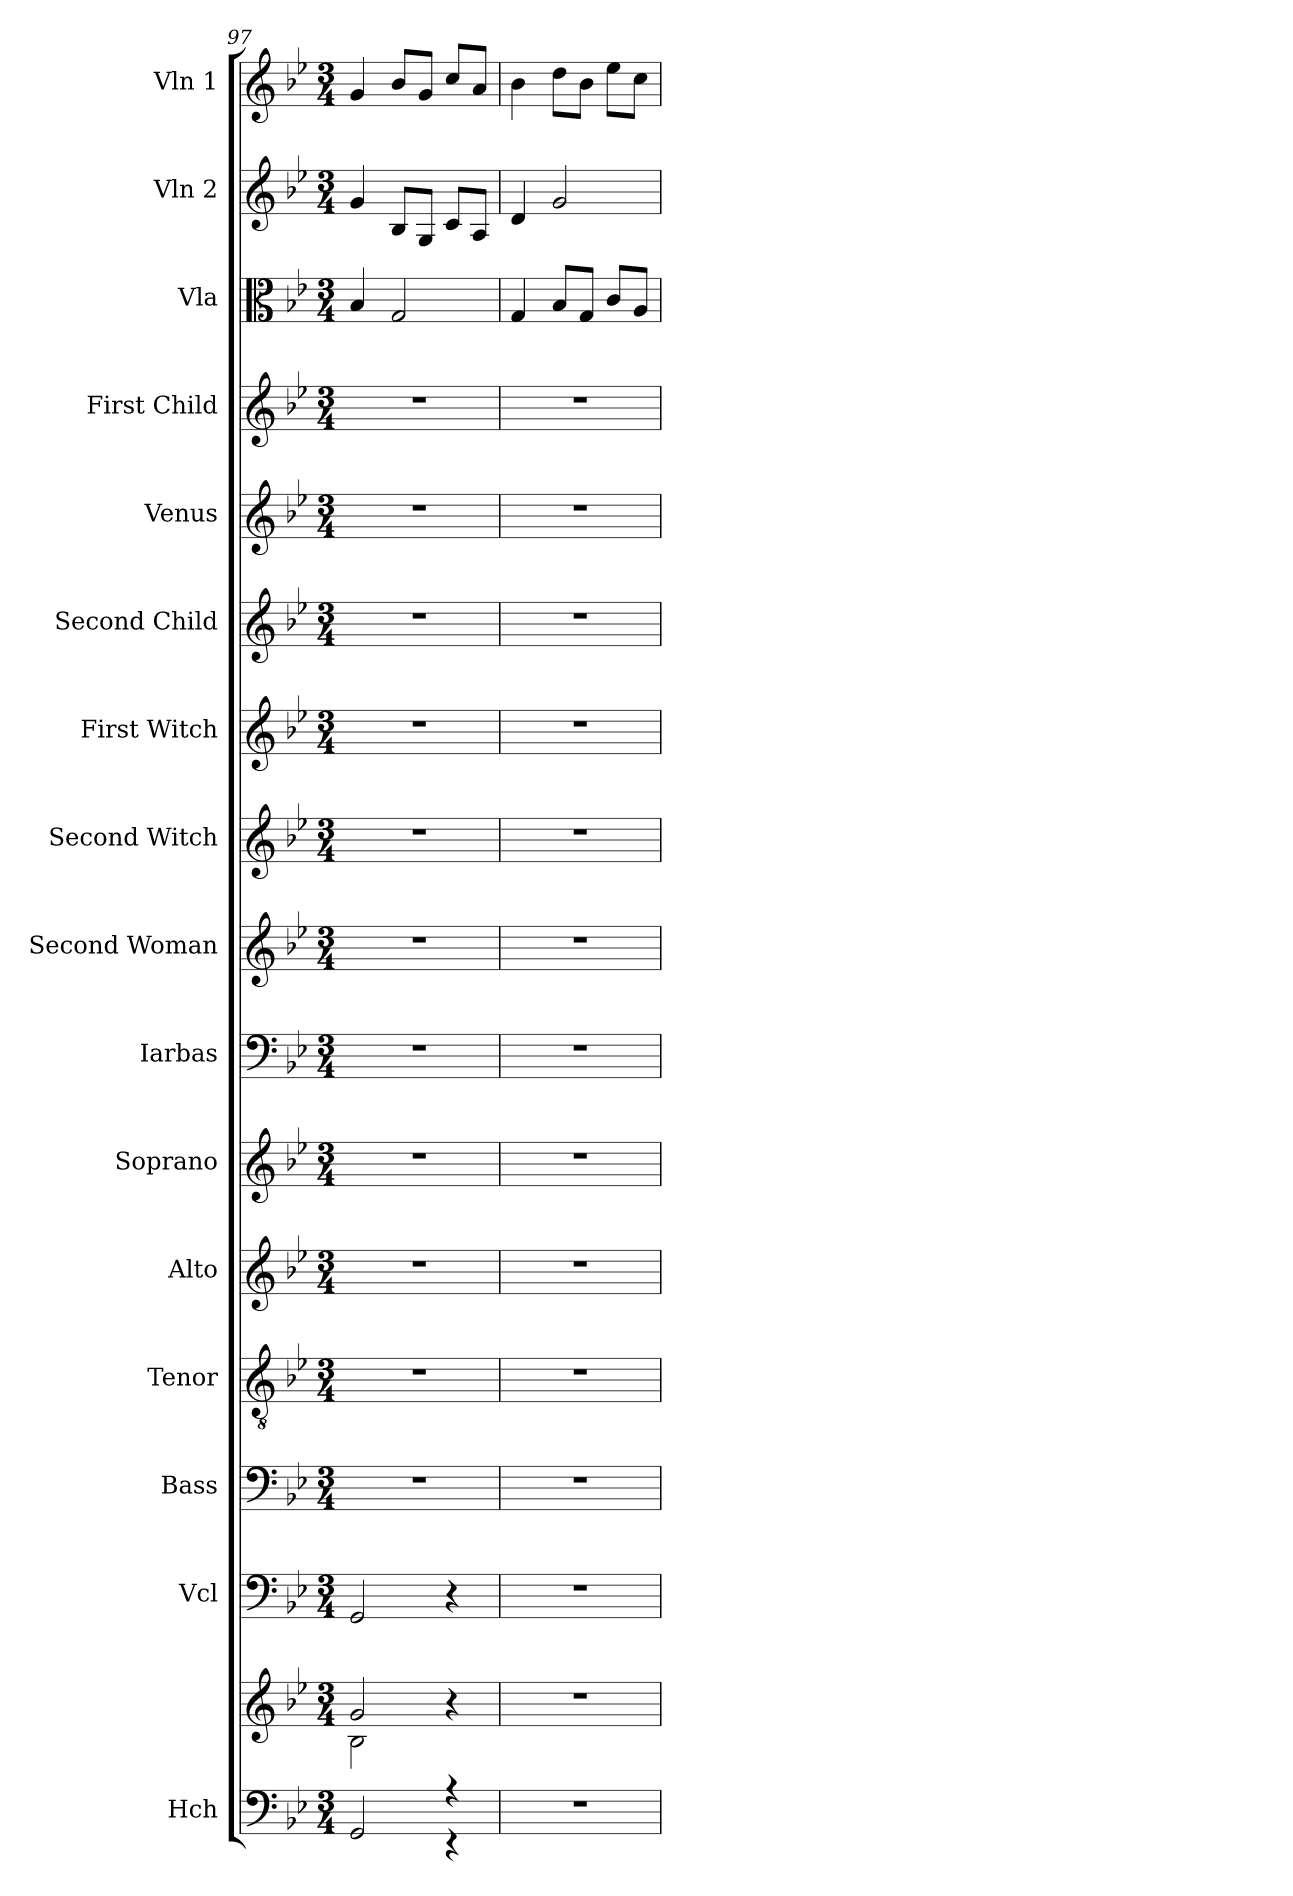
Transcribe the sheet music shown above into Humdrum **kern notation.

**kern	**kern	**kern	**kern	**kern	**kern	**kern	**kern	**kern	**kern	**kern	**kern	**kern	**kern	**kern	**kern	**kern
*part16	*part16	*part15	*part14	*part13	*part12	*part11	*part10	*part9	*part8	*part7	*part6	*part5	*part4	*part3	*part2	*part1
*staff17	*staff16	*staff15	*staff14	*staff13	*staff12	*staff11	*staff10	*staff9	*staff8	*staff7	*staff6	*staff5	*staff4	*staff3	*staff2	*staff1
*I"Hch	*	*I"Vcl	*I"Bass	*I"Tenor	*I"Alto	*I"Soprano	*I"Iarbas	*I"Second Woman	*I"Second Witch	*I"First Witch	*I"Second Child	*I"Venus	*I"First Child	*I"Vla	*I"Vln 2	*I"Vln 1
*I'Hch.	*	*I'Vc.	*I'B.	*I'T.	*I'A.	*I'S.	*I'I.	*I'2W	*I'W2.	*I'W1	*I'C2.	*I'V.	*I'C1	*I'Vla.	*I'Vln.	*I'Vln.
*clefF4	*clefG2	*clefF4	*clefF4	*clefGv2	*clefG2	*clefG2	*clefF4	*clefG2	*clefG2	*clefG2	*clefG2	*clefG2	*clefG2	*clefC3	*clefG2	*clefG2
*k[b-e-]	*k[b-e-]	*k[b-e-]	*k[b-e-]	*k[b-e-]	*k[b-e-]	*k[b-e-]	*k[b-e-]	*k[b-e-]	*k[b-e-]	*k[b-e-]	*k[b-e-]	*k[b-e-]	*k[b-e-]	*k[b-e-]	*k[b-e-]	*k[b-e-]
*M3/4	*M3/4	*M3/4	*M3/4	*M3/4	*M3/4	*M3/4	*M3/4	*M3/4	*M3/4	*M3/4	*M3/4	*M3/4	*M3/4	*M3/4	*M3/4	*M3/4
=97	=97	=97	=97	=97	=97	=97	=97	=97	=97	=97	=97	=97	=97	=97	=97	=97
*^	*^	*	*	*	*	*	*	*	*	*	*	*	*	*	*	*
2ryy	2GG/	2g/	2B-\	2GG/	2.r	2.r	2.r	2.r	2.r	2.r	2.r	2.r	2.r	2.r	2.r	4B-/	4g/	4g/
.	.	.	.	.	.	.	.	.	.	.	.	.	.	.	.	2G/	8B-/L	8b-/L
.	.	.	.	.	.	.	.	.	.	.	.	.	.	.	.	.	8G/J	8g/J
4r	4r	4r	4ryy	4r	.	.	.	.	.	.	.	.	.	.	.	.	8c/L	8cc/L
.	.	.	.	.	.	.	.	.	.	.	.	.	.	.	.	.	8A/J	8a/J
*v	*v	*	*	*	*	*	*	*	*	*	*	*	*	*	*	*	*	*
*	*v	*v	*	*	*	*	*	*	*	*	*	*	*	*	*	*	*
=98	=98	=98	=98	=98	=98	=98	=98	=98	=98	=98	=98	=98	=98	=98	=98	=98
2.r	2.r	2.r	2.r	2.r	2.r	2.r	2.r	2.r	2.r	2.r	2.r	2.r	2.r	4G/	4d/	4b-\
.	.	.	.	.	.	.	.	.	.	.	.	.	.	8B-/L	2g/	8dd\L
.	.	.	.	.	.	.	.	.	.	.	.	.	.	8G/J	.	8b-\J
.	.	.	.	.	.	.	.	.	.	.	.	.	.	8c/L	.	8ee-\L
.	.	.	.	.	.	.	.	.	.	.	.	.	.	8A/J	.	8cc\J
=	=	=	=	=	=	=	=	=	=	=	=	=	=	=	=	=
*-	*-	*-	*-	*-	*-	*-	*-	*-	*-	*-	*-	*-	*-	*-	*-	*-
